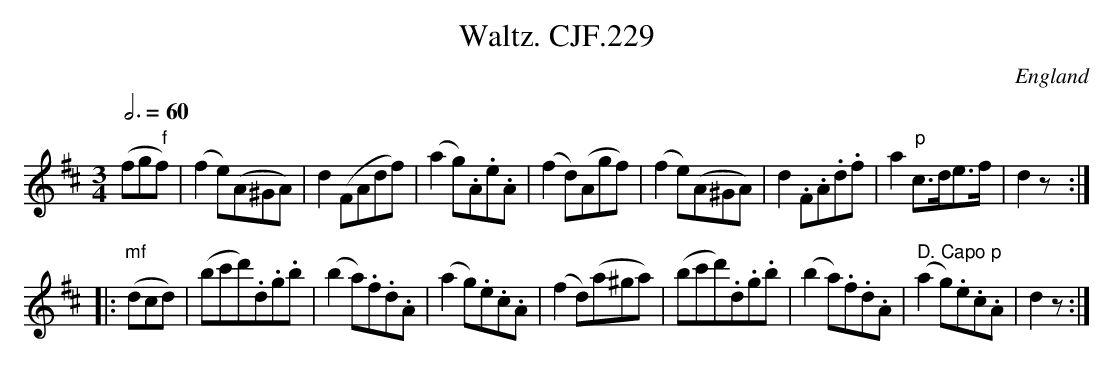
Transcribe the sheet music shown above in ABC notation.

X:1
T:Waltz. CJF.229
O:England
M:3/4
L:1/8
Q:3/4=60
notC:"by Herz"
K:D major
(fg" f"f)|(f2e)(A^GA)|d2(FAdf)|\
(a2g).A.e.A|(f2d)(Agf)|\
(f2e)(A^GA)|d2.F.A.d.f|a2"p"c>de>f|d2zh:|!
|:"mf"(dcd)|(bc'd').d.g.b|(b2a).f.d.A|\
(a2g).e.c.A|(f2d)(a^ga)|\
(bc'd').d.g.b|(b2a).f.d.A|\
" D. Capo p"(a2g).e.c.A|d2z:|
